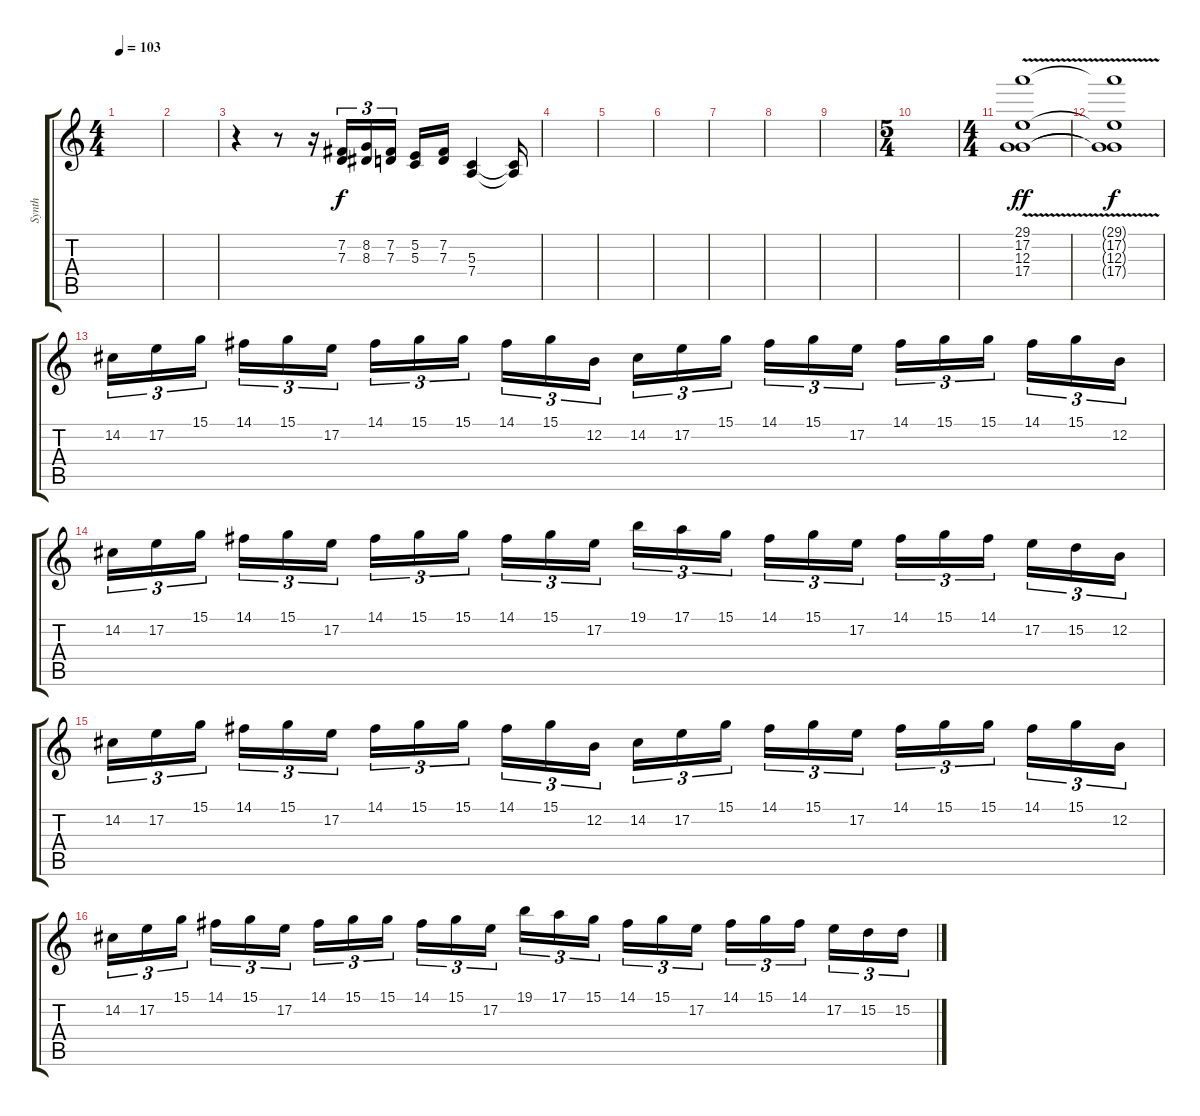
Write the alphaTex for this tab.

\track ("Synth" "Synth") {instrument viola}
\staff {score tabs}
\tuning (E4 B3 G3 D3 A2 E2) {hide}
\ts (4 4)
\tempo 103
\clef g2
\ks c
|
|
r.4 r.8 r.16 (7.2 7.3).16{tu (3 2)} (8.2 8.3).16{tu (3 2)} (7.2 7.3).16{tu (3 2)} (5.2 5.3).16 (7.2 7.3).16 (5.3 7.4).4 (5.3{t} 7.4{t}).16 |
|
|
|
|
|
|
\ts (5 4)
|
\ts (4 4)
(29.1{v} 17.2{v} 12.3{v} 17.4{v}).1{dy ff volume 11 instrument rockorgan} |
(29.1{t} 17.2{t} 12.3{t} 17.4{t}).1{dy f} |
14.2.16{tu (3 2)} 17.2.16{tu (3 2)} 15.1.16{tu (3 2)} 14.1.16{tu (3 2)} 15.1.16{tu (3 2)} 17.2.16{tu (3 2)} 14.1.16{tu (3 2)} 15.1.16{tu (3 2)} 15.1.16{tu (3 2)} 14.1.16{tu (3 2)} 15.1.16{tu (3 2)} 12.2.16{tu (3 2)} 14.2.16{tu (3 2)} 17.2.16{tu (3 2)} 15.1.16{tu (3 2)} 14.1.16{tu (3 2)} 15.1.16{tu (3 2)} 17.2.16{tu (3 2)} 14.1.16{tu (3 2)} 15.1.16{tu (3 2)} 15.1.16{tu (3 2)} 14.1.16{tu (3 2)} 15.1.16{tu (3 2)} 12.2.16{tu (3 2)} |
14.2.16{tu (3 2)} 17.2.16{tu (3 2)} 15.1.16{tu (3 2)} 14.1.16{tu (3 2)} 15.1.16{tu (3 2)} 17.2.16{tu (3 2)} 14.1.16{tu (3 2)} 15.1.16{tu (3 2)} 15.1.16{tu (3 2)} 14.1.16{tu (3 2)} 15.1.16{tu (3 2)} 17.2.16{tu (3 2)} 19.1.16{tu (3 2)} 17.1.16{tu (3 2)} 15.1.16{tu (3 2)} 14.1.16{tu (3 2)} 15.1.16{tu (3 2)} 17.2.16{tu (3 2)} 14.1.16{tu (3 2)} 15.1.16{tu (3 2)} 14.1.16{tu (3 2)} 17.2.16{tu (3 2)} 15.2.16{tu (3 2)} 12.2.16{tu (3 2)} |
14.2.16{tu (3 2)} 17.2.16{tu (3 2)} 15.1.16{tu (3 2)} 14.1.16{tu (3 2)} 15.1.16{tu (3 2)} 17.2.16{tu (3 2)} 14.1.16{tu (3 2)} 15.1.16{tu (3 2)} 15.1.16{tu (3 2)} 14.1.16{tu (3 2)} 15.1.16{tu (3 2)} 12.2.16{tu (3 2)} 14.2.16{tu (3 2)} 17.2.16{tu (3 2)} 15.1.16{tu (3 2)} 14.1.16{tu (3 2)} 15.1.16{tu (3 2)} 17.2.16{tu (3 2)} 14.1.16{tu (3 2)} 15.1.16{tu (3 2)} 15.1.16{tu (3 2)} 14.1.16{tu (3 2)} 15.1.16{tu (3 2)} 12.2.16{tu (3 2)} |
14.2.16{tu (3 2)} 17.2.16{tu (3 2)} 15.1.16{tu (3 2)} 14.1.16{tu (3 2)} 15.1.16{tu (3 2)} 17.2.16{tu (3 2)} 14.1.16{tu (3 2)} 15.1.16{tu (3 2)} 15.1.16{tu (3 2)} 14.1.16{tu (3 2)} 15.1.16{tu (3 2)} 17.2.16{tu (3 2)} 19.1.16{tu (3 2)} 17.1.16{tu (3 2)} 15.1.16{tu (3 2)} 14.1.16{tu (3 2)} 15.1.16{tu (3 2)} 17.2.16{tu (3 2)} 14.1.16{tu (3 2)} 15.1.16{tu (3 2)} 14.1.16{tu (3 2)} 17.2.16{tu (3 2)} 15.2.16{tu (3 2)} 15.2.16{tu (3 2)}
